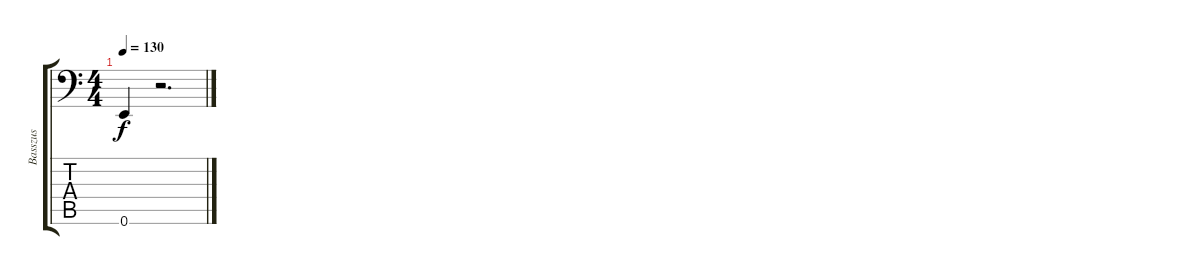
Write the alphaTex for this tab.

\track ("Basszus" "Basszus") {instrument electricbasspick}
\staff {score tabs}
\tuning (E3 B2 G2 D2 A1 E1) {hide}
\ts (4 4)
\tempo 130
\clef f4
\ks c
0.6.4{dy f} r.2{d}
